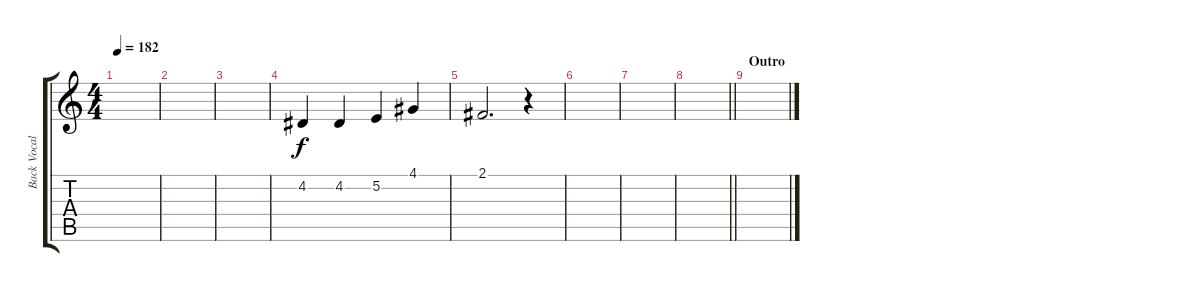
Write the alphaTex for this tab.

\track ("Back Vocals" "Back Vocal") {instrument tenorsax}
\staff {score tabs}
\tuning (E4 B3 G3 D3 A2 E2) {hide}
\ts (4 4)
\tempo 182
\clef g2
\ks c
|
|
|
4.2.4 4.2.4 5.2.4 4.1.4 |
2.1.2{d} r.4 |
|
|
\barLineRight lightlight
|
\section ("" "Outro")
